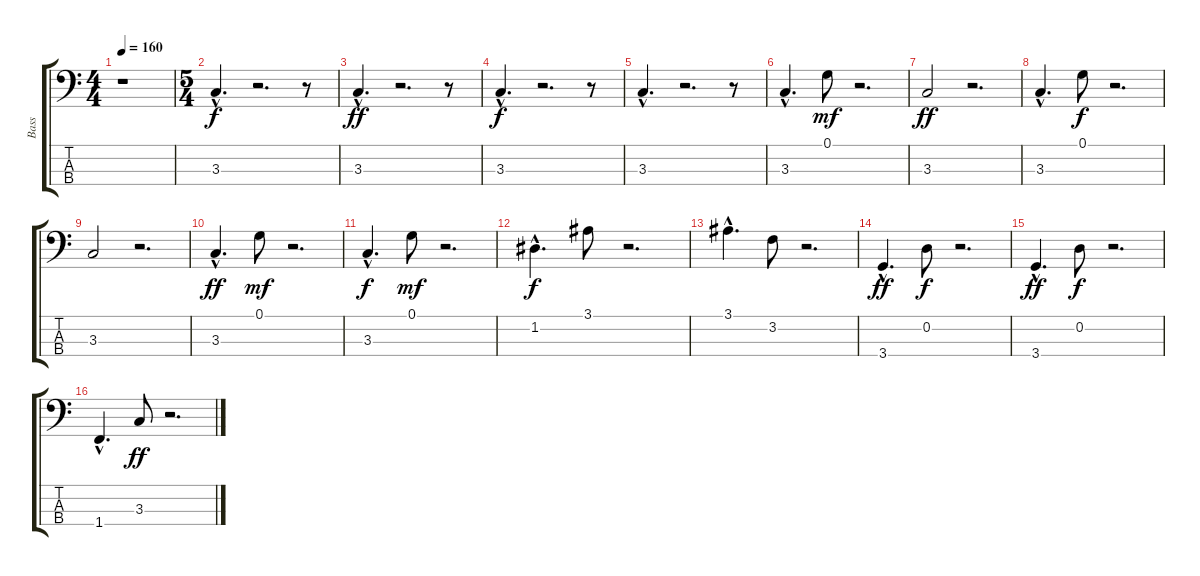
\track ("Bass" "Bass") {instrument acousticbass}
\staff {score tabs}
\tuning (G2 D2 A1 E1) {hide}
\ts (4 4)
\tempo 160
\clef f4
\ks c
r.1{dy f instrument acousticbass} |
\ts (5 4)
3.3{hac}.4{d volume 12} r.2{d} r.8 |
3.3{hac}.4{d dy ff} r.2{d} r.8 |
3.3{hac}.4{d dy f} r.2{d} r.8 |
3.3{hac}.4{d} r.2{d} r.8 |
3.3{hac}.4{d} 0.1.8{dy mf} r.2{d} |
3.3.2{dy ff} r.2{d} |
3.3{hac}.4{d} 0.1.8{dy f} r.2{d} |
3.3.2 r.2{d} |
3.3{hac}.4{d dy ff} 0.1.8{dy mf} r.2{d} |
3.3{hac}.4{d dy f} 0.1.8{dy mf} r.2{d} |
1.2{hac}.4{d dy f} 3.1.8 r.2{d} |
3.1{hac}.4{d} 3.2.8 r.2{d} |
3.4{hac}.4{d dy ff} 0.2.8{dy f} r.2{d} |
3.4{hac}.4{d dy ff} 0.2.8{dy f} r.2{d} |
1.4{hac}.4{d} 3.3.8{dy ff} r.2{d}
